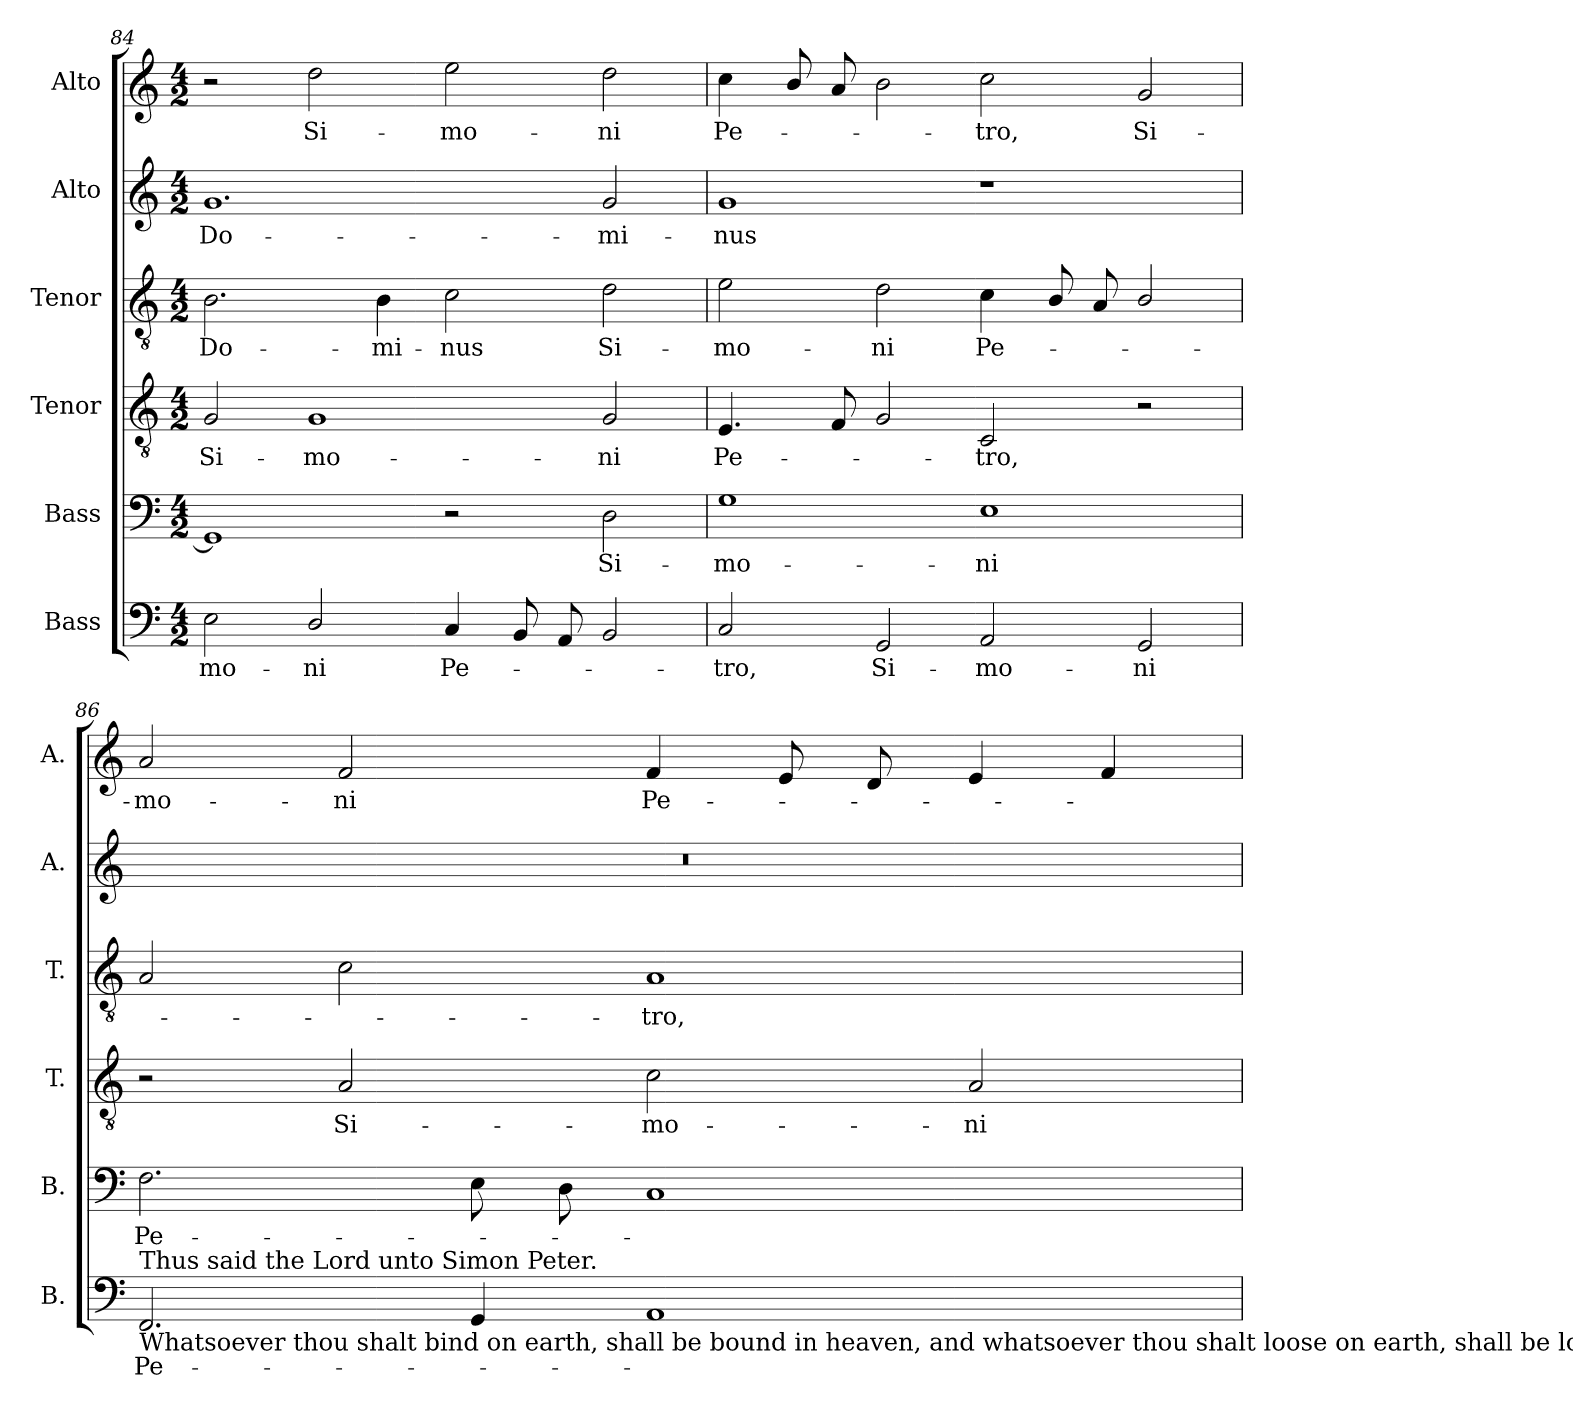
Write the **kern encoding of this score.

**kern	**text	**kern	**text	**kern	**text	**kern	**text	**kern	**text	**kern	**text
*part6	*part6	*part5	*part5	*part4	*part4	*part3	*part3	*part2	*part2	*part1	*part1
*staff6	*staff6	*staff5	*staff5	*staff4	*staff4	*staff3	*staff3	*staff2	*staff2	*staff1	*staff1
*I"Bass	*	*I"Bass	*	*I"Tenor	*	*I"Tenor	*	*I"Alto	*	*I"Alto	*
*I'B.	*	*I'B.	*	*I'T.	*	*I'T.	*	*I'A.	*	*I'A.	*
*clefF4	*	*clefF4	*	*clefGv2	*	*clefGv2	*	*clefG2	*	*clefG2	*
*	*	*	*	*ITrd7c12	*	*ITrd7c12	*	*	*	*	*
*k[]	*	*k[]	*	*k[]	*	*k[]	*	*k[]	*	*k[]	*
*C:	*	*C:	*	*C:	*	*C:	*	*C:	*	*C:	*
*M4/2	*	*M4/2	*	*M4/2	*	*M4/2	*	*M4/2	*	*M4/2	*
=84	=84	=84	=84	=84	=84	=84	=84	=84	=84	=84	=84
!	!LO:LY:b:color=#000000	!	!	!	!	!	!	!	!	!	!
!	!	!	!	!	!LO:LY:b:color=#000000	!	!	!	!	!	!
!	!	!	!	!	!	!	!LO:LY:b:color=#000000	!	!	!	!
!	!	!	!	!	!	!	!	!	!LO:LY:b:color=#000000	!	!
2Ei\	-mo-	1GGi]	.	2GGi/	Si-	2.BBi\	Do-	1.gi	Do-	2r	.
!	!LO:LY:b:color=#000000	!	!	!	!	!	!	!	!	!	!
!	!	!	!	!	!LO:LY:b:color=#000000	!	!	!	!	!	!
!	!	!	!	!	!	!	!	!	!	!	!LO:LY:b:color=#000000
2Di/	-ni	.	.	1GGi	-mo-	.	.	.	.	2ddi\	Si-
!	!	!	!	!	!	!	!LO:LY:b:color=#000000	!	!	!	!
.	.	.	.	.	.	4BBi\	-mi-	.	.	.	.
!	!LO:LY:b:color=#000000	!	!	!	!	!	!	!	!	!	!
!	!	!	!	!	!	!	!LO:LY:b:color=#000000	!	!	!	!
!	!	!	!	!	!	!	!	!	!	!	!LO:LY:b:color=#000000
4Ci/	Pe-	2r	.	.	.	2Ci\	-nus	.	.	2eei\	-mo-
8BBi/	.	.	.	.	.	.	.	.	.	.	.
8AAi/	.	.	.	.	.	.	.	.	.	.	.
!	!	!	!LO:LY:b:color=#000000	!	!	!	!	!	!	!	!
!	!	!	!	!	!LO:LY:b:color=#000000	!	!	!	!	!	!
!	!	!	!	!	!	!	!LO:LY:b:color=#000000	!	!	!	!
!	!	!	!	!	!	!	!	!	!LO:LY:b:color=#000000	!	!
!	!	!	!	!	!	!	!	!	!	!	!LO:LY:b:color=#000000
2BBi/	.	2Di\	Si-	2GGi/	-ni	2Di\	Si-	2gi/	-mi-	2ddi\	-ni
=85	=85	=85	=85	=85	=85	=85	=85	=85	=85	=85	=85
!	!LO:LY:b:color=#000000	!	!	!	!	!	!	!	!	!	!
!	!	!	!LO:LY:b:color=#000000	!	!	!	!	!	!	!	!
!	!	!	!	!	!LO:LY:b:color=#000000	!	!	!	!	!	!
!	!	!	!	!	!	!	!LO:LY:b:color=#000000	!	!	!	!
!	!	!	!	!	!	!	!	!	!LO:LY:b:color=#000000	!	!
!	!	!	!	!	!	!	!	!	!	!	!LO:LY:b:color=#000000
2Ci/	-tro,	1Gi	-mo-	4.EEi/	Pe-	2Ei\	-mo-	1gi	-nus	4cci\	Pe-
.	.	.	.	.	.	.	.	.	.	8bi/	.
.	.	.	.	8FFi/	.	.	.	.	.	8ai/	.
!	!LO:LY:b:color=#000000	!	!	!	!	!	!	!	!	!	!
!	!	!	!	!	!	!	!LO:LY:b:color=#000000	!	!	!	!
2GGi/	Si-	.	.	2GGi/	.	2Di\	-ni	.	.	2bi\	.
!	!LO:LY:b:color=#000000	!	!	!	!	!	!	!	!	!	!
!	!	!	!LO:LY:b:color=#000000	!	!	!	!	!	!	!	!
!	!	!	!	!	!LO:LY:b:color=#000000	!	!	!	!	!	!
!	!	!	!	!	!	!	!LO:LY:b:color=#000000	!	!	!	!
!	!	!	!	!	!	!	!	!	!	!	!LO:LY:b:color=#000000
2AAi/	-mo-	1Ei	-ni	2CCi/	-tro,	4Ci\	Pe-	1r	.	2cci\	-tro,
.	.	.	.	.	.	8BBi/	.	.	.	.	.
.	.	.	.	.	.	8AAi/	.	.	.	.	.
!	!LO:LY:b:color=#000000	!	!	!	!	!	!	!	!	!	!
!	!	!	!	!	!	!	!	!	!	!	!LO:LY:b:color=#000000
2GGi/	-ni	.	.	2r	.	2BBi/	.	.	.	2gi/	Si-
!!LO:PB:g=z
=86	=86	=86	=86	=86	=86	=86	=86	=86	=86	=86	=86
!	!LO:LY:b:color=#000000	!	!	!	!	!	!	!	!	!	!
!	!	!	!LO:LY:b:color=#000000	!	!	!	!	!LO:N:vis=1	!	!	!
!LO:TX:b:t=Whatsoever thou shalt bind on earth, shall be bound in heaven, and whatsoever thou shalt loose on earth, shall be loosed in heaven.	!	!	!	!	!	!	!	!	!	!	!
!LO:TX:t=Thus said the Lord unto Simon Peter.	!	!	!	!	!	!	!	!	!	!	!
!	!	!	!	!	!	!	!	!	!	!	!LO:LY:b:color=#000000
2.FFi/	Pe-	2.Fi\	Pe-	2r	.	2AAi/	.	0r	.	2ai/	-mo-
!	!	!	!	!	!LO:LY:b:color=#000000	!	!	!	!	!	!
!	!	!	!	!	!	!	!	!	!	!	!LO:LY:b:color=#000000
.	.	.	.	2AAi/	Si-	2Ci\	.	.	.	2fi/	-ni
4GGi/	.	8Ei\	.	.	.	.	.	.	.	.	.
.	.	8Di\	.	.	.	.	.	.	.	.	.
!	!	!	!	!	!LO:LY:b:color=#000000	!	!	!	!	!	!
!	!	!	!	!	!	!	!LO:LY:b:color=#000000	!	!	!	!
!	!	!	!	!	!	!	!	!	!	!	!LO:LY:b:color=#000000
1AAi	.	1Ci	.	2Ci\	-mo-	1AAi	-tro,	.	.	4fi/	Pe-
.	.	.	.	.	.	.	.	.	.	8ei/	.
.	.	.	.	.	.	.	.	.	.	8di/	.
!	!	!	!	!	!LO:LY:b:color=#000000	!	!	!	!	!	!
.	.	.	.	2AAi/	-ni	.	.	.	.	4ei/	.
.	.	.	.	.	.	.	.	.	.	4fi/	.
=	=	=	=	=	=	=	=	=	=	=	=
*-	*-	*-	*-	*-	*-	*-	*-	*-	*-	*-	*-
